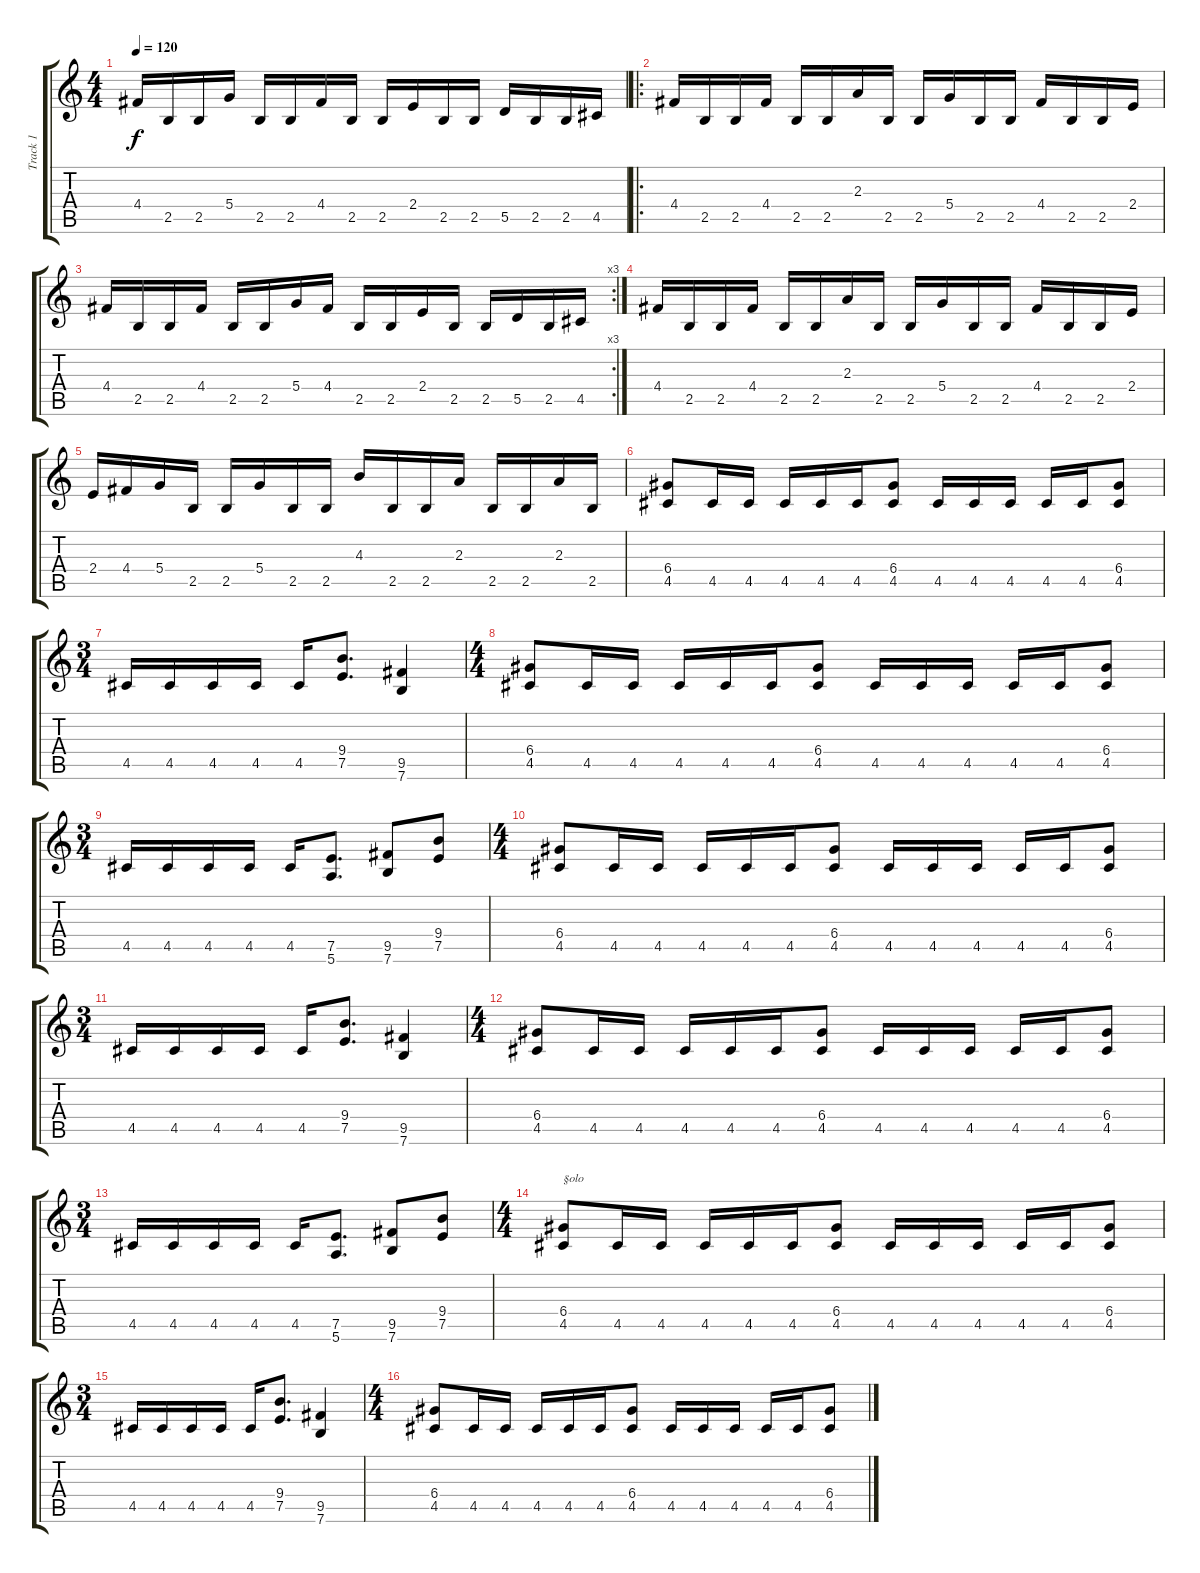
\track ("Track 1" "Track 1") {instrument distortionguitar}
\staff {score tabs}
\tuning (E4 B3 G3 D3 A2 E2) {hide}
\ts (4 4)
\tempo 120
\clef g2
\ks c
4.4.16{dy f} 2.5.16 2.5.16 5.4.16 2.5.16 2.5.16 4.4.16 2.5.16 2.5.16 2.4.16 2.5.16 2.5.16 5.5.16 2.5.16 2.5.16 4.5.16 |
\ro
4.4.16 2.5.16 2.5.16 4.4.16 2.5.16 2.5.16 2.3.16 2.5.16 2.5.16 5.4.16 2.5.16 2.5.16 4.4.16 2.5.16 2.5.16 2.4.16 |
\rc 3
4.4.16 2.5.16 2.5.16 4.4.16 2.5.16 2.5.16 5.4.16 4.4.16 2.5.16 2.5.16 2.4.16 2.5.16 2.5.16 5.5.16 2.5.16 4.5.16 |
4.4.16 2.5.16 2.5.16 4.4.16 2.5.16 2.5.16 2.3.16 2.5.16 2.5.16 5.4.16 2.5.16 2.5.16 4.4.16 2.5.16 2.5.16 2.4.16 |
2.4.16 4.4.16 5.4.16 2.5.16 2.5.16 5.4.16 2.5.16 2.5.16 4.3.16 2.5.16 2.5.16 2.3.16 2.5.16 2.5.16 2.3.16 2.5.16 |
(6.4 4.5).8 4.5.16 4.5.16 4.5.16 4.5.16 4.5.16 (6.4 4.5).8 4.5.16 4.5.16 4.5.16 4.5.16 4.5.16 (6.4 4.5).8 |
\ts (3 4)
4.5.16 4.5.16 4.5.16 4.5.16 4.5.16 (9.4 7.5).8{d} (9.5 7.6).4 |
\ts (4 4)
(6.4 4.5).8 4.5.16 4.5.16 4.5.16 4.5.16 4.5.16 (6.4 4.5).8 4.5.16 4.5.16 4.5.16 4.5.16 4.5.16 (6.4 4.5).8 |
\ts (3 4)
4.5.16 4.5.16 4.5.16 4.5.16 4.5.16 (7.5 5.6).8{d} (9.5 7.6).8 (9.4 7.5).8 |
\ts (4 4)
(6.4 4.5).8 4.5.16 4.5.16 4.5.16 4.5.16 4.5.16 (6.4 4.5).8 4.5.16 4.5.16 4.5.16 4.5.16 4.5.16 (6.4 4.5).8 |
\ts (3 4)
4.5.16 4.5.16 4.5.16 4.5.16 4.5.16 (9.4 7.5).8{d} (9.5 7.6).4 |
\ts (4 4)
(6.4 4.5).8 4.5.16 4.5.16 4.5.16 4.5.16 4.5.16 (6.4 4.5).8 4.5.16 4.5.16 4.5.16 4.5.16 4.5.16 (6.4 4.5).8 |
\ts (3 4)
4.5.16 4.5.16 4.5.16 4.5.16 4.5.16 (7.5 5.6).8{d} (9.5 7.6).8 (9.4 7.5).8 |
\ts (4 4)
(6.4 4.5).8{txt "§olo"} 4.5.16 4.5.16 4.5.16 4.5.16 4.5.16 (6.4 4.5).8 4.5.16 4.5.16 4.5.16 4.5.16 4.5.16 (6.4 4.5).8 |
\ts (3 4)
4.5.16 4.5.16 4.5.16 4.5.16 4.5.16 (9.4 7.5).8{d} (9.5 7.6).4 |
\ts (4 4)
(6.4 4.5).8 4.5.16 4.5.16 4.5.16 4.5.16 4.5.16 (6.4 4.5).8 4.5.16 4.5.16 4.5.16 4.5.16 4.5.16 (6.4 4.5).8
